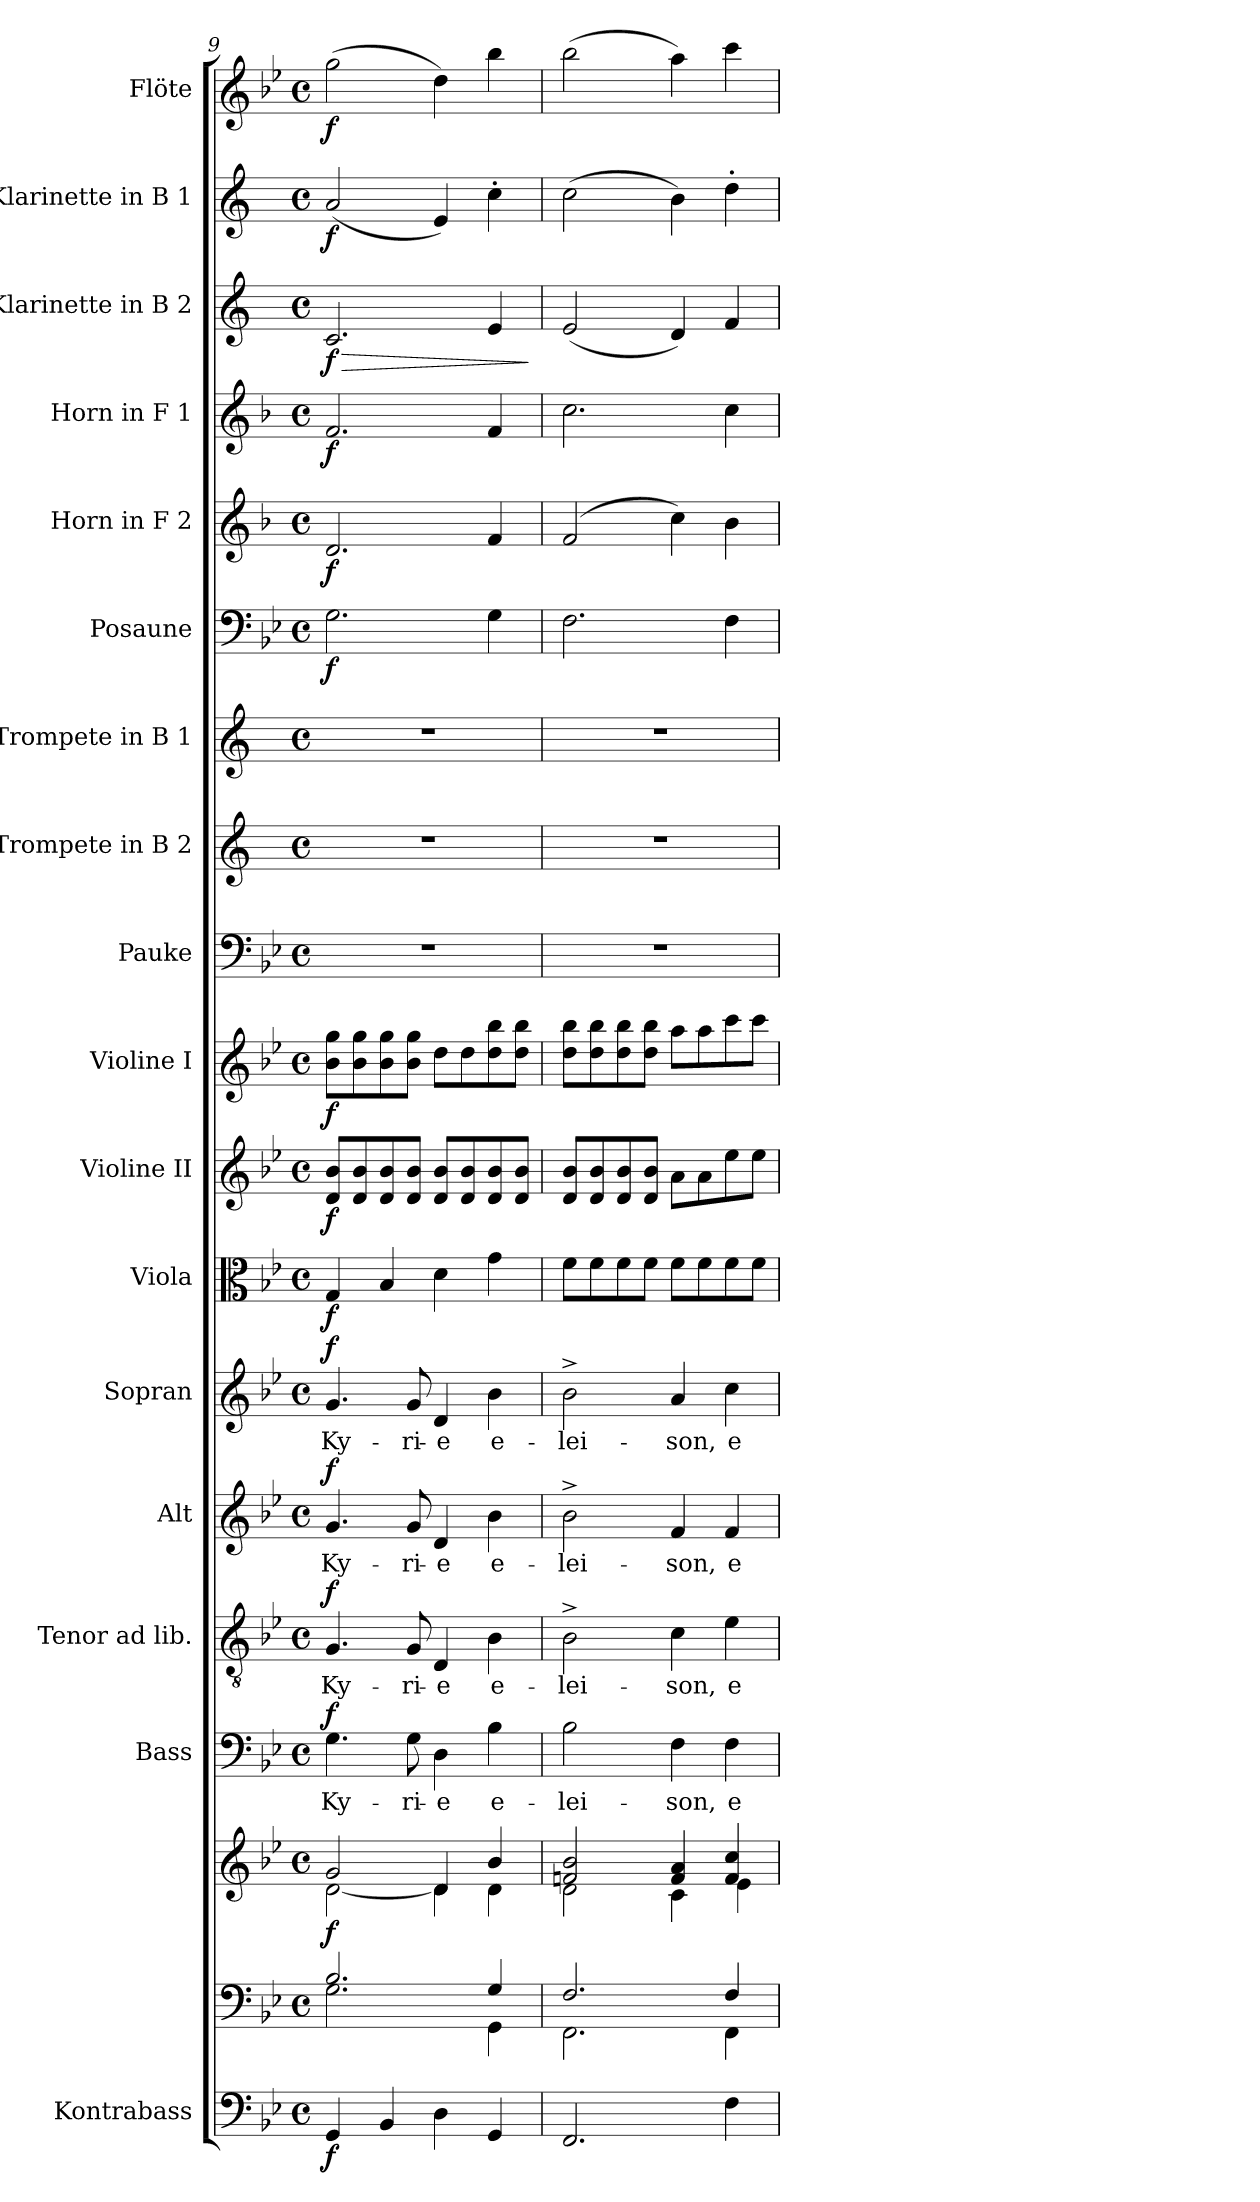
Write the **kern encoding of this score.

**kern	**dynam	**kern	**kern	**dynam	**kern	**text	**dynam	**kern	**text	**dynam	**kern	**text	**dynam	**kern	**text	**dynam	**kern	**dynam	**kern	**dynam	**kern	**dynam	**kern	**kern	**kern	**kern	**dynam	**kern	**dynam	**kern	**dynam	**kern	**dynam	**kern	**dynam	**kern	**dynam
*part18	*part18	*part17	*part17	*part17	*part16	*part16	*part16	*part15	*part15	*part15	*part14	*part14	*part14	*part13	*part13	*part13	*part12	*part12	*part11	*part11	*part10	*part10	*part9	*part8	*part7	*part6	*part6	*part5	*part5	*part4	*part4	*part3	*part3	*part2	*part2	*part1	*part1
*staff19	*staff19	*staff18	*staff17	*staff17/18	*staff16	*staff16	*staff16	*staff15	*staff15	*staff15	*staff14	*staff14	*staff14	*staff13	*staff13	*staff13	*staff12	*staff12	*staff11	*staff11	*staff10	*staff10	*staff9	*staff8	*staff7	*staff6	*staff6	*staff5	*staff5	*staff4	*staff4	*staff3	*staff3	*staff2	*staff2	*staff1	*staff1
*I"Kontrabass	*	*	*	*	*I"Bass	*	*	*I"Tenor ad lib.	*	*	*I"Alt	*	*	*I"Sopran	*	*	*I"Viola	*	*I"Violine II	*	*I"Violine I	*	*I"Pauke	*I"Trompete in B 2	*I"Trompete in B 1	*I"Posaune	*	*I"Horn in F 2	*	*I"Horn in F 1	*	*I"Klarinette in B 2	*	*I"Klarinette in B 1	*	*I"Flöte	*
*I'Kb.	*	*	*	*	*I'B	*	*	*I'T	*	*	*I'A	*	*	*I'S	*	*	*I'Vla.	*	*I'Vl. II	*	*I'Vl. I	*	*I'Pk.	*	*	*I'Pos.	*	*I'Hrn. 2	*	*I'Hrn. 1	*	*	*	*	*	*I'Fl.	*
!!LO:PB:g=z
*clefF4	*	*clefF4	*clefG2	*	*clefF4	*	*	*clefGv2	*	*	*clefG2	*	*	*clefG2	*	*	*clefC3	*	*clefG2	*	*clefG2	*	*clefF4	*clefG2	*clefG2	*clefF4	*	*clefG2	*	*clefG2	*	*clefG2	*	*clefG2	*	*clefG2	*
*ITrd7c12	*	*	*	*	*	*	*	*	*	*	*	*	*	*	*	*	*	*	*	*	*	*	*	*ITrd1c2	*ITrd1c2	*	*	*ITrd4c7	*	*ITrd4c7	*	*ITrd1c2	*	*ITrd1c2	*	*	*
*k[b-e-]	*	*k[b-e-]	*k[b-e-]	*	*k[b-e-]	*	*	*k[b-e-]	*	*	*k[b-e-]	*	*	*k[b-e-]	*	*	*k[b-e-]	*	*k[b-e-]	*	*k[b-e-]	*	*k[b-e-]	*k[b-e-]	*k[b-e-]	*k[b-e-]	*	*k[b-e-]	*	*k[b-e-]	*	*k[b-e-]	*	*k[b-e-]	*	*k[b-e-]	*
*B-:	*	*B-:	*B-:	*	*B-:	*	*	*B-:	*	*	*B-:	*	*	*B-:	*	*	*B-:	*	*B-:	*	*B-:	*	*B-:	*B-:	*B-:	*B-:	*	*B-:	*	*B-:	*	*B-:	*	*B-:	*	*B-:	*
*M4/4	*	*M4/4	*M4/4	*	*M4/4	*	*	*M4/4	*	*	*M4/4	*	*	*M4/4	*	*	*M4/4	*	*M4/4	*	*M4/4	*	*M4/4	*M4/4	*M4/4	*M4/4	*	*M4/4	*	*M4/4	*	*M4/4	*	*M4/4	*	*M4/4	*
*met(c)	*	*met(c)	*met(c)	*	*met(c)	*	*	*met(c)	*	*	*met(c)	*	*	*met(c)	*	*	*met(c)	*	*met(c)	*	*met(c)	*	*met(c)	*met(c)	*met(c)	*met(c)	*	*met(c)	*	*met(c)	*	*met(c)	*	*met(c)	*	*met(c)	*
=9	=9	=9	=9	=9	=9	=9	=9	=9	=9	=9	=9	=9	=9	=9	=9	=9	=9	=9	=9	=9	=9	=9	=9	=9	=9	=9	=9	=9	=9	=9	=9	=9	=9	=9	=9	=9	=9
*	*	*^	*^	*	*	*	*	*	*	*	*	*	*	*	*	*	*	*	*	*	*	*	*	*	*	*	*	*	*	*	*	*	*	*	*	*	*
!	!LO:DY:b	!	!	!	!	!LO:DY:b	!	!LO:LY:b	!LO:DY:a	!	!LO:LY:b	!LO:DY:a	!	!LO:LY:b	!LO:DY:a	!	!LO:LY:b	!LO:DY:a	!	!LO:DY:b	!	!LO:DY:b	!	!LO:DY:b	!	!	!	!	!LO:DY:b	!	!LO:DY:b	!	!LO:DY:b	!	!LO:HP:b	!	!	!	!
!	!	!	!	!	!	!	!	!	!	!	!	!	!	!	!	!	!	!	!	!	!	!	!	!	!	!	!	!	!	!	!	!	!	!	!LO:DY:n=1:b	!	!LO:DY:b	!	!LO:DY:b
4GGG/	f	2.B-/	2.G\	2g/	[<2d\	f	4.G\	Ky-	f	4.G/	-Ky-	f	4.g/	Ky-	f	4.g/	Ky-	f	4G/	f	8d/ 8b-/L	f	8b-\ 8gg\L	f	1r	1r	1r	2.G\	f	2.G/	f	2.B-/	f	2.B-/	> f	(<2g/	f	(>2gg\	f
.	.	.	.	.	.	.	.	.	.	.	.	.	.	.	.	.	.	.	.	.	8d/ 8b-/	.	8b-\ 8gg\	.	.	.	.	.	.	.	.	.	.	.	.	.	.	.	.
4BBB-/	.	.	.	.	.	.	.	.	.	.	.	.	.	.	.	.	.	.	4B-/	.	8d/ 8b-/	.	8b-\ 8gg\	.	.	.	.	.	.	.	.	.	.	.	.	.	.	.	.
!	!	!	!	!	!	!	!	!LO:LY:b	!	!	!LO:LY:b	!	!	!LO:LY:b	!	!	!LO:LY:b	!	!	!	!	!	!	!	!	!	!	!	!	!	!	!	!	!	!	!	!	!	!
.	.	.	.	.	.	.	8G\	-ri-	.	8G/	-ri-	.	8g/	-ri-	.	8g/	-ri-	.	.	.	8d/ 8b-/J	.	8b-\ 8gg\J	.	.	.	.	.	.	.	.	.	.	.	.	.	.	.	.
!	!	!	!	!	!	!	!	!LO:LY:b	!	!	!LO:LY:b	!	!	!LO:LY:b	!	!	!LO:LY:b	!	!	!	!	!	!	!	!	!	!	!	!	!	!	!	!	!	!	!	!	!	!
4DD\	.	.	.	4d/	4d\]	.	4D\	-e	.	4D/	-e	.	4d/	-e	.	4d/	-e	.	4d\	.	8d/ 8b-/L	.	8dd\L	.	.	.	.	.	.	.	.	.	.	.	.	4d/)	.	4dd\)	.
.	.	.	.	.	.	.	.	.	.	.	.	.	.	.	.	.	.	.	.	.	8d/ 8b-/	.	8dd\	.	.	.	.	.	.	.	.	.	.	.	.	.	.	.	.
!	!	!	!	!	!	!	!	!LO:LY:b	!	!	!LO:LY:b	!	!	!LO:LY:b	!	!	!LO:LY:b	!	!	!	!	!	!	!	!	!	!	!	!	!	!	!	!	!	!	!	!	!	!
4GGG/	.	4G/	4GG\	4b-/	4d\	.	4B-\	e-	.	4B-\	e-	.	4b-\	e-	.	4b-\	e-	.	4g\	.	8d/ 8b-/	.	8dd\ 8bb-\	.	.	.	.	4G\	.	4B-/	.	4B-/	.	4d/	.	4b-'>\	.	4bb-\	.
.	.	.	.	.	.	.	.	.	.	.	.	.	.	.	.	.	.	.	.	.	8d/ 8b-/J	.	8dd\ 8bb-\J	.	.	.	.	.	.	.	.	.	.	.	.	.	.	.	.
*	*	*v	*v	*	*	*	*	*	*	*	*	*	*	*	*	*	*	*	*	*	*	*	*	*	*	*	*	*	*	*	*	*	*	*	*	*	*	*	*
*	*	*	*v	*v	*	*	*	*	*	*	*	*	*	*	*	*	*	*	*	*	*	*	*	*	*	*	*	*	*	*	*	*	*	*	*	*	*	*
.	.	.	.	.	.	.	.	.	.	.	.	.	.	.	.	.	.	.	.	.	.	.	.	.	.	.	.	.	.	.	.	.	]	.	.	.	.
=10	=10	=10	=10	=10	=10	=10	=10	=10	=10	=10	=10	=10	=10	=10	=10	=10	=10	=10	=10	=10	=10	=10	=10	=10	=10	=10	=10	=10	=10	=10	=10	=10	=10	=10	=10	=10	=10
*	*	*^	*^	*	*	*	*	*	*	*	*	*	*	*	*	*	*	*	*	*	*	*	*	*	*	*	*	*	*	*	*	*	*	*	*	*	*
!	!	!	!	!	!	!	!	!LO:LY:b	!	!	!LO:LY:b	!	!	!LO:LY:b	!	!	!LO:LY:b	!	!	!	!	!	!	!	!	!	!	!	!	!	!	!	!	!	!	!	!	!	!
2.FFF/	.	2.F/	2.FF\	2fn/ 2b-/	2d\	.	2B-\	-lei-	.	2B-^>\	-lei-	.	2b-^>\	-lei-	.	2b-^>\	-lei-	.	8f\L	.	8d/ 8b-/L	.	8dd\ 8bb-\L	.	1r	1r	1r	2.F\	.	(2B-/	.	2.f\	.	(<2d/	.	(>2b-\	.	(>2bb-\	.
.	.	.	.	.	.	.	.	.	.	.	.	.	.	.	.	.	.	.	8f\	.	8d/ 8b-/	.	8dd\ 8bb-\	.	.	.	.	.	.	.	.	.	.	.	.	.	.	.	.
.	.	.	.	.	.	.	.	.	.	.	.	.	.	.	.	.	.	.	8f\	.	8d/ 8b-/	.	8dd\ 8bb-\	.	.	.	.	.	.	.	.	.	.	.	.	.	.	.	.
.	.	.	.	.	.	.	.	.	.	.	.	.	.	.	.	.	.	.	8f\J	.	8d/ 8b-/J	.	8dd\ 8bb-\J	.	.	.	.	.	.	.	.	.	.	.	.	.	.	.	.
!	!	!	!	!	!	!	!	!LO:LY:b	!	!	!LO:LY:b	!	!	!LO:LY:b	!	!	!LO:LY:b	!	!	!	!	!	!	!	!	!	!	!	!	!	!	!	!	!	!	!	!	!	!
.	.	.	.	4f/ 4a/	4c\	.	4F\	-son,	.	4c\	-son,	.	4f/	-son,	.	4a/	-son,	.	8f\L	.	8a\L	.	8aa\L	.	.	.	.	.	.	4f\)	.	.	.	4c/)	.	4a\)	.	4aa\)	.
.	.	.	.	.	.	.	.	.	.	.	.	.	.	.	.	.	.	.	8f\	.	8a\	.	8aa\	.	.	.	.	.	.	.	.	.	.	.	.	.	.	.	.
!	!	!	!	!	!	!	!	!LO:LY:b	!	!	!LO:LY:b	!	!	!LO:LY:b	!	!	!LO:LY:b	!	!	!	!	!	!	!	!	!	!	!	!	!	!	!	!	!	!	!	!	!	!
4FF\	.	4F/	4FF\	4f/ 4cc/	4e-\	.	4F\	e-	.	4e-\	e-	.	4f/	e-	.	4cc\	e-	.	8f\	.	8ee-\	.	8ccc\	.	.	.	.	4F\	.	4e-\	.	4f\	.	4e-/	.	4cc'>\	.	4ccc\	.
.	.	.	.	.	.	.	.	.	.	.	.	.	.	.	.	.	.	.	8f\J	.	8ee-\J	.	8ccc\J	.	.	.	.	.	.	.	.	.	.	.	.	.	.	.	.
*	*	*v	*v	*	*	*	*	*	*	*	*	*	*	*	*	*	*	*	*	*	*	*	*	*	*	*	*	*	*	*	*	*	*	*	*	*	*	*	*
*	*	*	*v	*v	*	*	*	*	*	*	*	*	*	*	*	*	*	*	*	*	*	*	*	*	*	*	*	*	*	*	*	*	*	*	*	*	*	*
=	=	=	=	=	=	=	=	=	=	=	=	=	=	=	=	=	=	=	=	=	=	=	=	=	=	=	=	=	=	=	=	=	=	=	=	=	=
*-	*-	*-	*-	*-	*-	*-	*-	*-	*-	*-	*-	*-	*-	*-	*-	*-	*-	*-	*-	*-	*-	*-	*-	*-	*-	*-	*-	*-	*-	*-	*-	*-	*-	*-	*-	*-	*-
